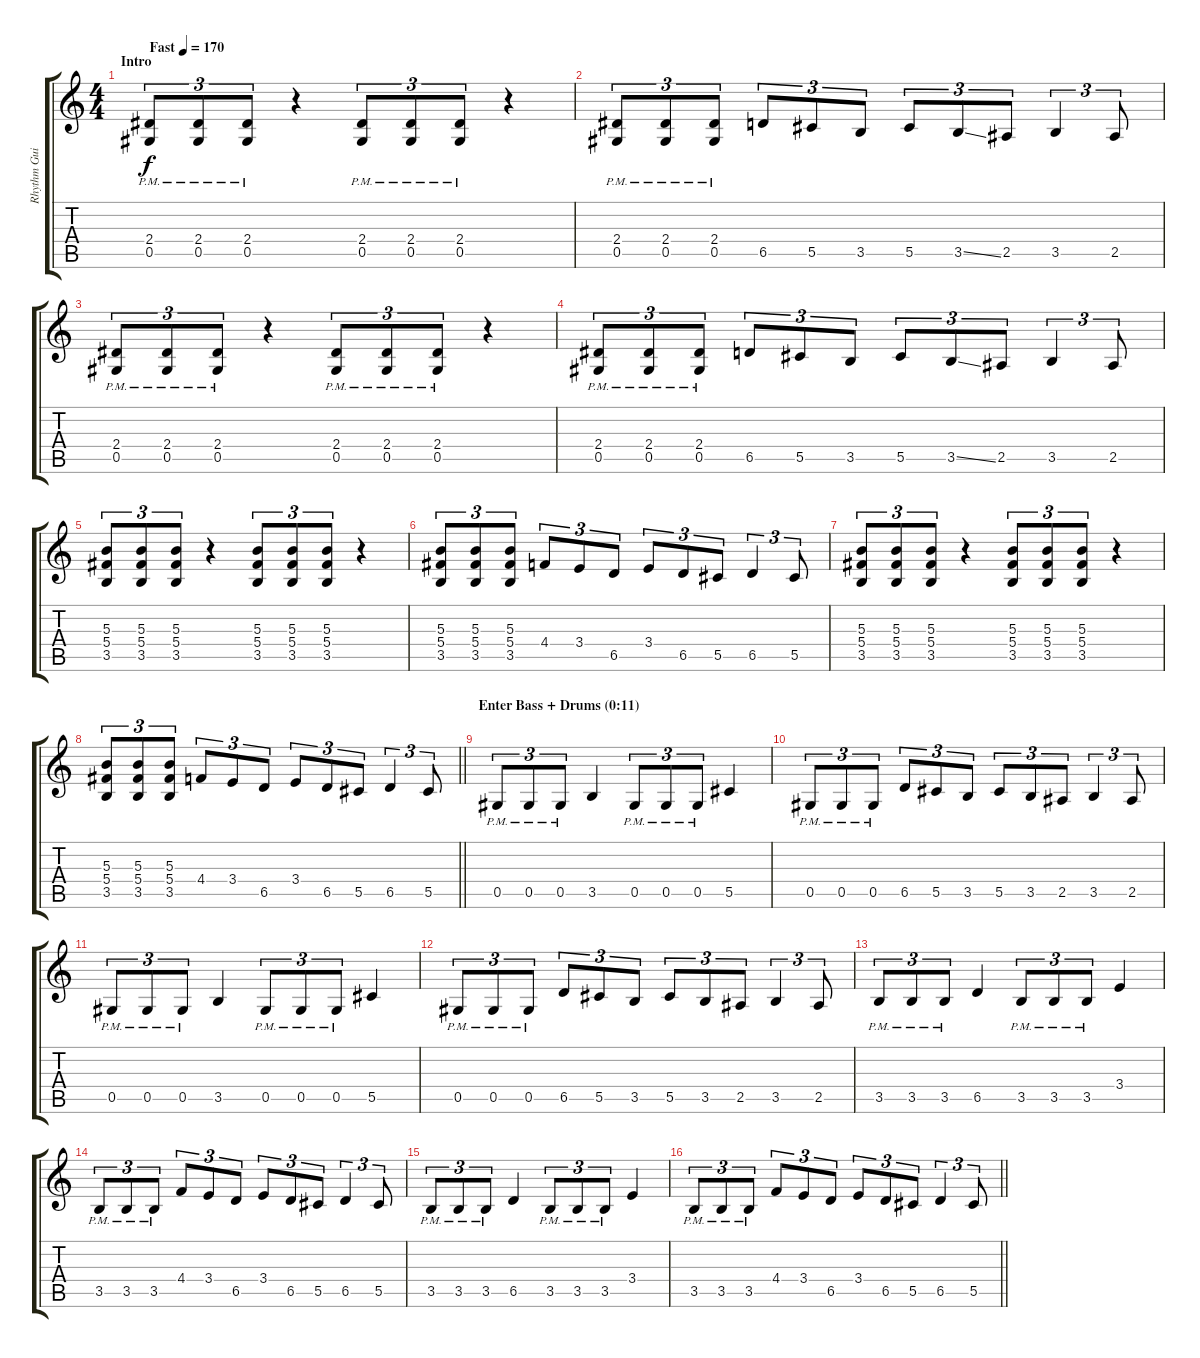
\track ("Rhythm Guitar 1" "Rhythm Gui") {instrument distortionguitar}
\staff {score tabs}
\tuning (Eb4 Bb3 Gb3 Db3 Ab2 Eb2) {hide}
\ts (4 4)
\section ("" "Intro")
\tempo (170 "Fast")
\clef g2
\ks c
(2.4{pm} 0.5{pm}).8{tu (3 2) dy f balance 8 instrument distortionguitar} (2.4{pm} 0.5{pm}).8{tu (3 2)} (2.4{pm} 0.5{pm}).8{tu (3 2)} r.4 (2.4{pm} 0.5{pm}).8{tu (3 2)} (2.4{pm} 0.5{pm}).8{tu (3 2)} (2.4{pm} 0.5{pm}).8{tu (3 2)} r.4 |
(2.4{pm} 0.5{pm}).8{tu (3 2)} (2.4{pm} 0.5{pm}).8{tu (3 2)} (2.4{pm} 0.5{pm}).8{tu (3 2)} 6.5.8{tu (3 2)} 5.5.8{tu (3 2)} 3.5.8{tu (3 2)} 5.5.8{tu (3 2)} 3.5{ss}.8{tu (3 2)} 2.5.8{tu (3 2)} 3.5.4{tu (3 2)} 2.5.8{tu (3 2)} |
(2.4{pm} 0.5{pm}).8{tu (3 2)} (2.4{pm} 0.5{pm}).8{tu (3 2)} (2.4{pm} 0.5{pm}).8{tu (3 2)} r.4 (2.4{pm} 0.5{pm}).8{tu (3 2)} (2.4{pm} 0.5{pm}).8{tu (3 2)} (2.4{pm} 0.5{pm}).8{tu (3 2)} r.4 |
(2.4{pm} 0.5{pm}).8{tu (3 2)} (2.4{pm} 0.5{pm}).8{tu (3 2)} (2.4{pm} 0.5{pm}).8{tu (3 2)} 6.5.8{tu (3 2)} 5.5.8{tu (3 2)} 3.5.8{tu (3 2)} 5.5.8{tu (3 2)} 3.5{ss}.8{tu (3 2)} 2.5.8{tu (3 2)} 3.5.4{tu (3 2)} 2.5.8{tu (3 2)} |
(5.3 5.4 3.5).8{tu (3 2)} (5.3 5.4 3.5).8{tu (3 2)} (5.3 5.4 3.5).8{tu (3 2)} r.4 (5.3 5.4 3.5).8{tu (3 2)} (5.3 5.4 3.5).8{tu (3 2)} (5.3 5.4 3.5).8{tu (3 2)} r.4 |
(5.3 5.4 3.5).8{tu (3 2)} (5.3 5.4 3.5).8{tu (3 2)} (5.3 5.4 3.5).8{tu (3 2)} 4.4.8{tu (3 2)} 3.4.8{tu (3 2)} 6.5.8{tu (3 2)} 3.4.8{tu (3 2)} 6.5.8{tu (3 2)} 5.5.8{tu (3 2)} 6.5.4{tu (3 2)} 5.5.8{tu (3 2)} |
(5.3 5.4 3.5).8{tu (3 2)} (5.3 5.4 3.5).8{tu (3 2)} (5.3 5.4 3.5).8{tu (3 2)} r.4 (5.3 5.4 3.5).8{tu (3 2)} (5.3 5.4 3.5).8{tu (3 2)} (5.3 5.4 3.5).8{tu (3 2)} r.4 |
\barLineRight lightlight
(5.3 5.4 3.5).8{tu (3 2)} (5.3 5.4 3.5).8{tu (3 2)} (5.3 5.4 3.5).8{tu (3 2)} 4.4.8{tu (3 2)} 3.4.8{tu (3 2)} 6.5.8{tu (3 2)} 3.4.8{tu (3 2)} 6.5.8{tu (3 2)} 5.5.8{tu (3 2)} 6.5.4{tu (3 2)} 5.5.8{tu (3 2)} |
\section ("" "Enter Bass + Drums (0:11)")
0.5{pm}.8{tu (3 2) balance 0} 0.5{pm}.8{tu (3 2)} 0.5{pm}.8{tu (3 2)} 3.5.4 0.5{pm}.8{tu (3 2)} 0.5{pm}.8{tu (3 2)} 0.5{pm}.8{tu (3 2)} 5.5.4 |
0.5{pm}.8{tu (3 2)} 0.5{pm}.8{tu (3 2)} 0.5{pm}.8{tu (3 2)} 6.5.8{tu (3 2)} 5.5.8{tu (3 2)} 3.5.8{tu (3 2)} 5.5.8{tu (3 2)} 3.5.8{tu (3 2)} 2.5.8{tu (3 2)} 3.5.4{tu (3 2)} 2.5.8{tu (3 2)} |
0.5{pm}.8{tu (3 2)} 0.5{pm}.8{tu (3 2)} 0.5{pm}.8{tu (3 2)} 3.5.4 0.5{pm}.8{tu (3 2)} 0.5{pm}.8{tu (3 2)} 0.5{pm}.8{tu (3 2)} 5.5.4 |
0.5{pm}.8{tu (3 2)} 0.5{pm}.8{tu (3 2)} 0.5{pm}.8{tu (3 2)} 6.5.8{tu (3 2)} 5.5.8{tu (3 2)} 3.5.8{tu (3 2)} 5.5.8{tu (3 2)} 3.5.8{tu (3 2)} 2.5.8{tu (3 2)} 3.5.4{tu (3 2)} 2.5.8{tu (3 2)} |
3.5{pm}.8{tu (3 2)} 3.5{pm}.8{tu (3 2)} 3.5{pm}.8{tu (3 2)} 6.5.4 3.5{pm}.8{tu (3 2)} 3.5{pm}.8{tu (3 2)} 3.5{pm}.8{tu (3 2)} 3.4.4 |
3.5{pm}.8{tu (3 2)} 3.5{pm}.8{tu (3 2)} 3.5{pm}.8{tu (3 2)} 4.4.8{tu (3 2)} 3.4.8{tu (3 2)} 6.5.8{tu (3 2)} 3.4.8{tu (3 2)} 6.5.8{tu (3 2)} 5.5.8{tu (3 2)} 6.5.4{tu (3 2)} 5.5.8{tu (3 2)} |
3.5{pm}.8{tu (3 2)} 3.5{pm}.8{tu (3 2)} 3.5{pm}.8{tu (3 2)} 6.5.4 3.5{pm}.8{tu (3 2)} 3.5{pm}.8{tu (3 2)} 3.5{pm}.8{tu (3 2)} 3.4.4 |
\barLineRight lightlight
3.5{pm}.8{tu (3 2)} 3.5{pm}.8{tu (3 2)} 3.5{pm}.8{tu (3 2)} 4.4.8{tu (3 2)} 3.4.8{tu (3 2)} 6.5.8{tu (3 2)} 3.4.8{tu (3 2)} 6.5.8{tu (3 2)} 5.5.8{tu (3 2)} 6.5.4{tu (3 2)} 5.5.8{tu (3 2)}
